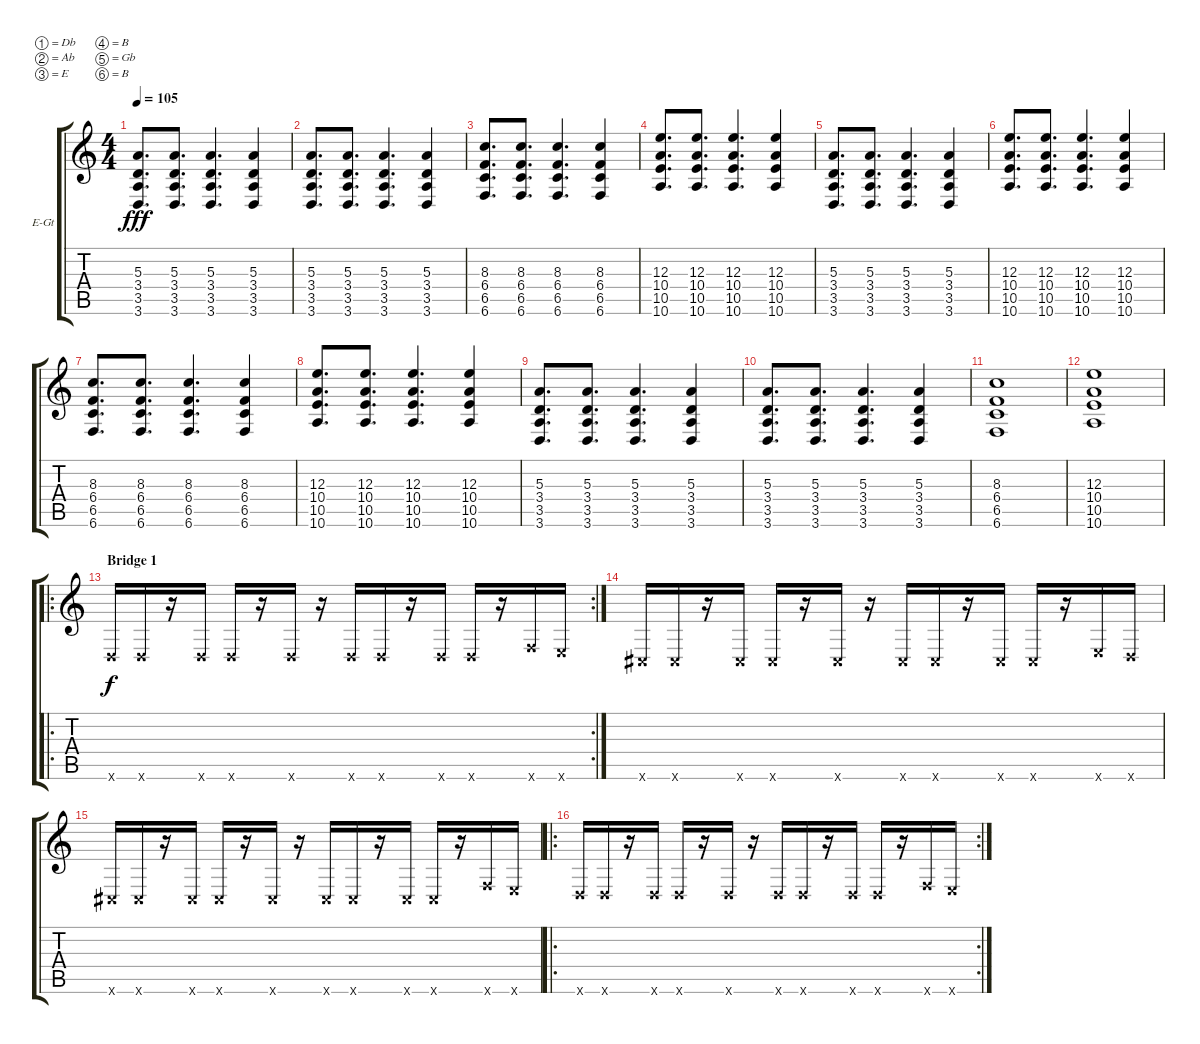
\defaultSystemsLayout 4
\bracketExtendMode groupsimilarinstruments
\firstSystemTrackNameOrientation horizontal
\otherSystemsTrackNameOrientation horizontal
\track ("Electric Guitar" "E-Gt") {instrument distortionguitar}
\staff {score tabs}
\tuning (Db4 Ab3 E3 B2 Gb2 B1)
\ts (4 4)
\tempo 105
\clef g2
\ks c
(3.6 3.5 3.4 5.3).8{d dy fff} (3.6 3.5 3.4 5.3).8{d} (3.6 3.5 3.4 5.3).4{d} (3.6 3.5 3.4 5.3).4 |
(3.6 3.5 3.4 5.3).8{d} (3.6 3.5 3.4 5.3).8{d} (3.6 3.5 3.4 5.3).4{d} (3.6 3.5 3.4 5.3).4 |
(6.6 6.5 6.4 8.3).8{d} (6.6 6.5 6.4 8.3).8{d} (6.6 6.5 6.4 8.3).4{d} (6.6 6.5 6.4 8.3).4 |
(10.6 10.5 10.4 12.3).8{d} (10.6 10.5 10.4 12.3).8{d} (10.6 10.5 10.4 12.3).4{d} (10.6 10.5 10.4 12.3).4 |
(3.6 3.5 3.4 5.3).8{d} (3.6 3.5 3.4 5.3).8{d} (3.6 3.5 3.4 5.3).4{d} (3.6 3.5 3.4 5.3).4 |
(10.6 10.5 10.4 12.3).8{d} (10.6 10.5 10.4 12.3).8{d} (10.6 10.5 10.4 12.3).4{d} (10.6 10.5 10.4 12.3).4 |
(6.6 6.5 6.4 8.3).8{d} (6.6 6.5 6.4 8.3).8{d} (6.6 6.5 6.4 8.3).4{d} (6.6 6.5 6.4 8.3).4 |
(10.6 10.5 10.4 12.3).8{d} (10.6 10.5 10.4 12.3).8{d} (10.6 10.5 10.4 12.3).4{d} (10.6 10.5 10.4 12.3).4 |
(3.6 3.5 3.4 5.3).8{d} (3.6 3.5 3.4 5.3).8{d} (3.6 3.5 3.4 5.3).4{d} (3.6 3.5 3.4 5.3).4 |
(3.6 3.5 3.4 5.3).8{d} (3.6 3.5 3.4 5.3).8{d} (3.6 3.5 3.4 5.3).4{d} (3.6 3.5 3.4 5.3).4 |
(6.6 6.5 6.4 8.3).1 |
(10.6 10.5 10.4 12.3).1 |
\ro
\rc 2
\section ("" "Bridge 1")
3.6{x}.16{dy f} 3.6{x}.16 r.16 3.6{x}.16 3.6{x}.16 r.16 3.6{x}.16 r.16 3.6{x}.16 3.6{x}.16 r.16 3.6{x}.16 3.6{x}.16 r.16 6.6{x}.16 5.6{x}.16 |
2.6{x}.16 2.6{x}.16 r.16 2.6{x}.16 2.6{x}.16 r.16 2.6{x}.16 r.16 2.6{x}.16 2.6{x}.16 r.16 2.6{x}.16 2.6{x}.16 r.16 5.6{x}.16 3.6{x}.16 |
2.6{x}.16 2.6{x}.16 r.16 2.6{x}.16 2.6{x}.16 r.16 2.6{x}.16 r.16 2.6{x}.16 2.6{x}.16 r.16 2.6{x}.16 2.6{x}.16 r.16 6.6{x}.16 5.6{x}.16 |
\ro
\rc 2
3.6{x}.16 3.6{x}.16 r.16 3.6{x}.16 3.6{x}.16 r.16 3.6{x}.16 r.16 3.6{x}.16 3.6{x}.16 r.16 3.6{x}.16 3.6{x}.16 r.16 6.6{x}.16 5.6{x}.16
